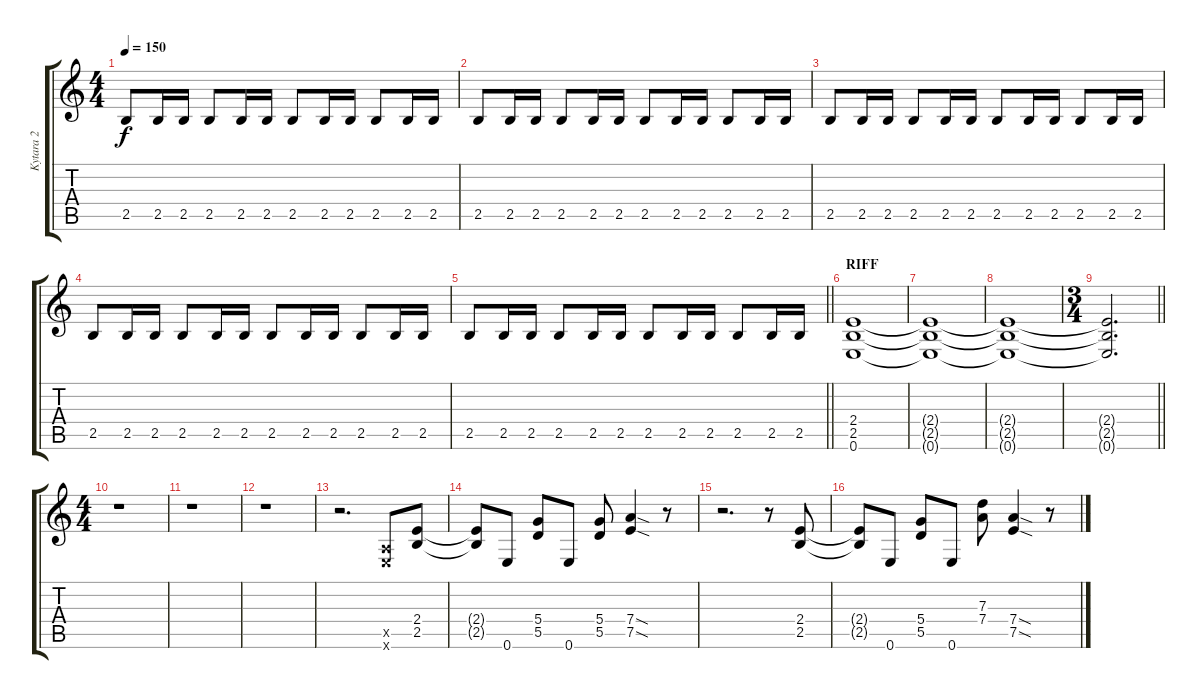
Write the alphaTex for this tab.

\track ("Kytara 2" "Kytara 2") {instrument distortionguitar}
\staff {score tabs}
\tuning (E4 B3 G3 D3 A2 E2) {hide}
\ts (4 4)
\tempo 150
\clef g2
\ks c
2.5.8{dy f} 2.5.16 2.5.16 2.5.8 2.5.16 2.5.16 2.5.8 2.5.16 2.5.16 2.5.8 2.5.16 2.5.16 |
2.5.8 2.5.16 2.5.16 2.5.8 2.5.16 2.5.16 2.5.8 2.5.16 2.5.16 2.5.8 2.5.16 2.5.16 |
2.5.8 2.5.16 2.5.16 2.5.8 2.5.16 2.5.16 2.5.8 2.5.16 2.5.16 2.5.8 2.5.16 2.5.16 |
2.5.8 2.5.16 2.5.16 2.5.8 2.5.16 2.5.16 2.5.8 2.5.16 2.5.16 2.5.8 2.5.16 2.5.16 |
\barLineRight lightlight
2.5.8 2.5.16 2.5.16 2.5.8 2.5.16 2.5.16 2.5.8 2.5.16 2.5.16 2.5.8 2.5.16 2.5.16 |
\section ("" "RIFF")
(2.4 2.5 0.6).1{volume 3} |
(2.4{t} 2.5{t} 0.6{t}).1 |
(2.4{t} 2.5{t} 0.6{t}).1 |
\ts (3 4)
\barLineRight lightlight
(2.4{t} 2.5{t} 0.6{t}).2{d} |
\ts (4 4)
\section ("" "")
r.1 |
r.1 |
r.1 |
r.2{d volume 11} (0.5{x} 0.6{x}).8 (2.4 2.5).8 |
(2.4{t} 2.5{t}).8 0.6.8 (5.4 5.5).8 0.6.8 (5.4 5.5).8 (7.4{sod} 7.5{sod}).4 r.8 |
r.2{d} r.8 (2.4 2.5).8 |
(2.4{t} 2.5{t}).8 0.6.8 (5.4 5.5).8 0.6.8 (7.3 7.4).8 (7.4{sod} 7.5{sod}).4 r.8
